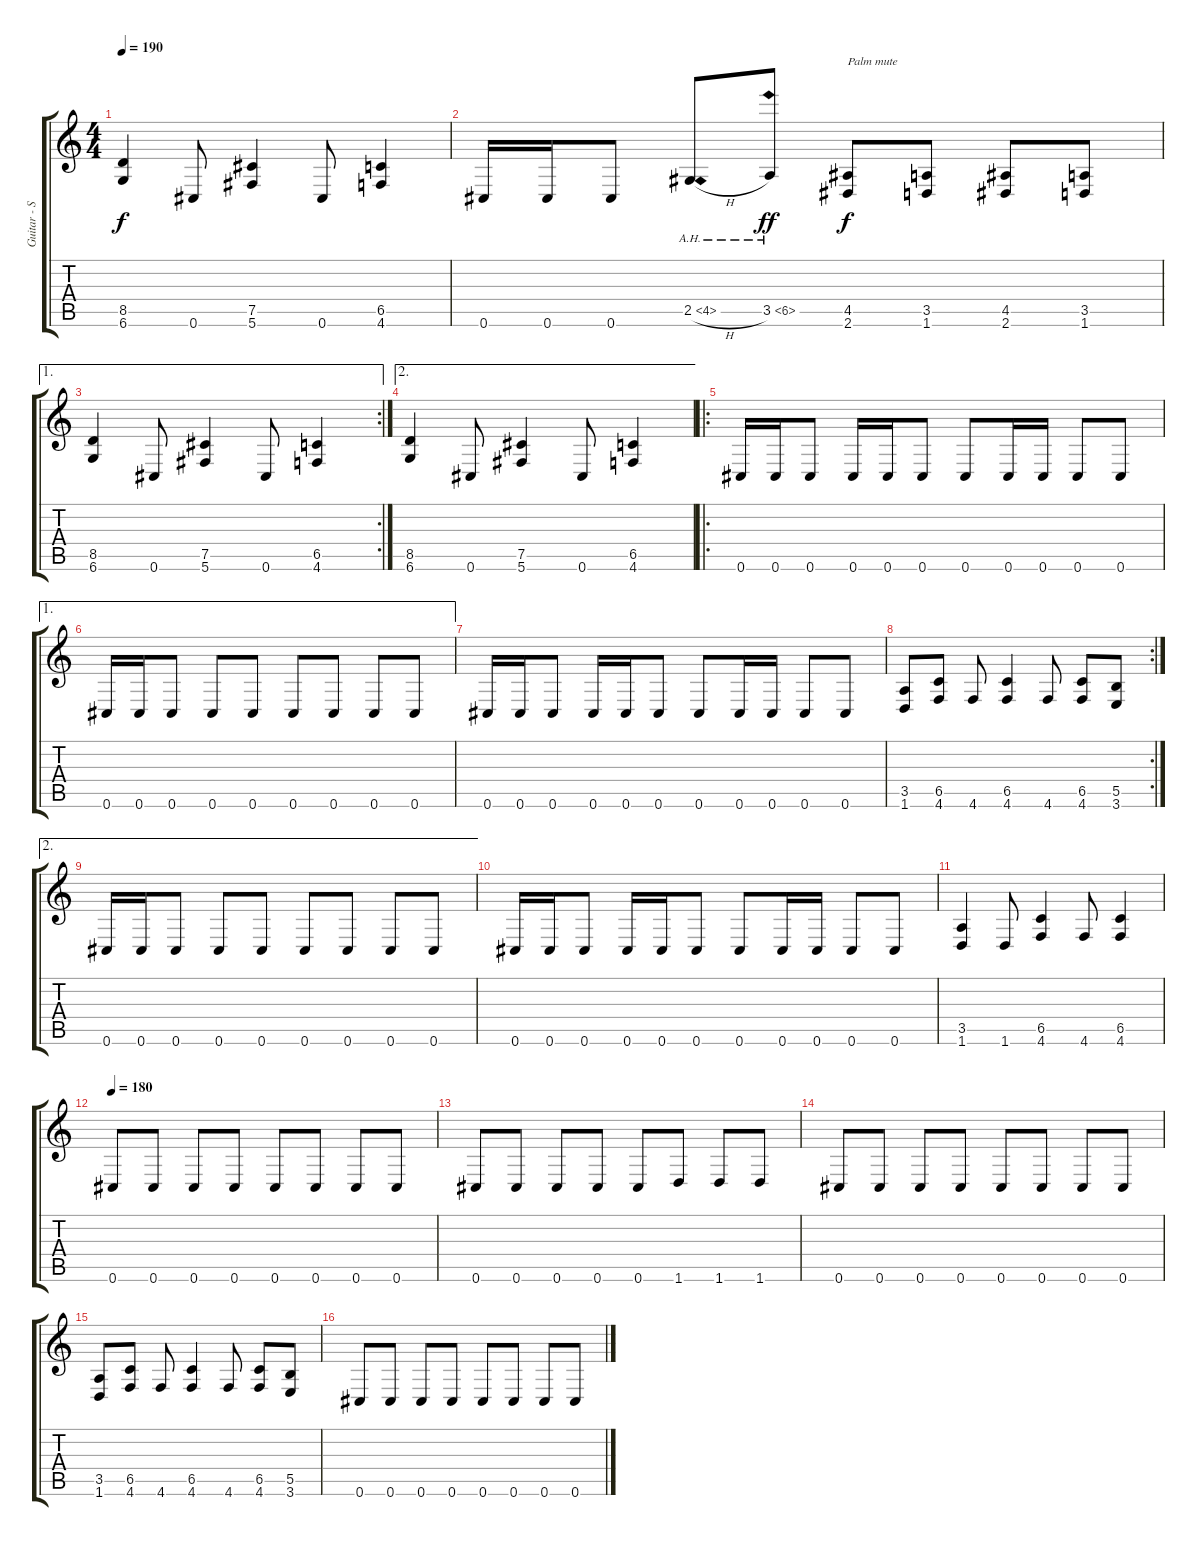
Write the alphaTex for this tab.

\track ("Guitar - Sparky" "Guitar - S") {instrument distortionguitar}
\staff {score tabs}
\tuning (Db4 Ab3 E3 B2 Gb2 Db2) {hide}
\ts (4 4)
\tempo 190
\clef g2
\ks c
(8.5 6.6).4{dy f} 0.6.8 (7.5 5.6).4 0.6.8 (6.5 4.6).4 |
0.6.16 0.6.16 0.6.8 2.5{ah 2 h}.8 3.5{ah 3}.8{dy ff} (4.5 2.6).8{txt "Palm mute" dy f} (3.5 1.6).8 (4.5 2.6).8 (3.5 1.6).8 |
\ae 1
\rc 2
(8.5 6.6).4 0.6.8 (7.5 5.6).4 0.6.8 (6.5 4.6).4 |
\ae 2
(8.5 6.6).4 0.6.8 (7.5 5.6).4 0.6.8 (6.5 4.6).4 |
\ro
0.6.16 0.6.16 0.6.8 0.6.16 0.6.16 0.6.8 0.6.8 0.6.16 0.6.16 0.6.8 0.6.8 |
\ae 1
0.6.16 0.6.16 0.6.8 0.6.8 0.6.8 0.6.8 0.6.8 0.6.8 0.6.8 |
0.6.16 0.6.16 0.6.8 0.6.16 0.6.16 0.6.8 0.6.8 0.6.16 0.6.16 0.6.8 0.6.8 |
\rc 2
(3.5 1.6).8 (6.5 4.6).8 4.6.8 (6.5 4.6).4 4.6.8 (6.5 4.6).8 (5.5 3.6).8 |
\ae 2
0.6.16 0.6.16 0.6.8 0.6.8 0.6.8 0.6.8 0.6.8 0.6.8 0.6.8 |
0.6.16 0.6.16 0.6.8 0.6.16 0.6.16 0.6.8 0.6.8 0.6.16 0.6.16 0.6.8 0.6.8 |
(3.5 1.6).4 1.6.8 (6.5 4.6).4 4.6.8 (6.5 4.6).4 |
\tempo 180
0.6.8 0.6.8 0.6.8 0.6.8 0.6.8 0.6.8 0.6.8 0.6.8 |
0.6.8 0.6.8 0.6.8 0.6.8 0.6.8 1.6.8 1.6.8 1.6.8 |
0.6.8 0.6.8 0.6.8 0.6.8 0.6.8 0.6.8 0.6.8 0.6.8 |
(3.5 1.6).8 (6.5 4.6).8 4.6.8 (6.5 4.6).4 4.6.8 (6.5 4.6).8 (5.5 3.6).8 |
0.6.8 0.6.8 0.6.8 0.6.8 0.6.8 0.6.8 0.6.8 0.6.8
